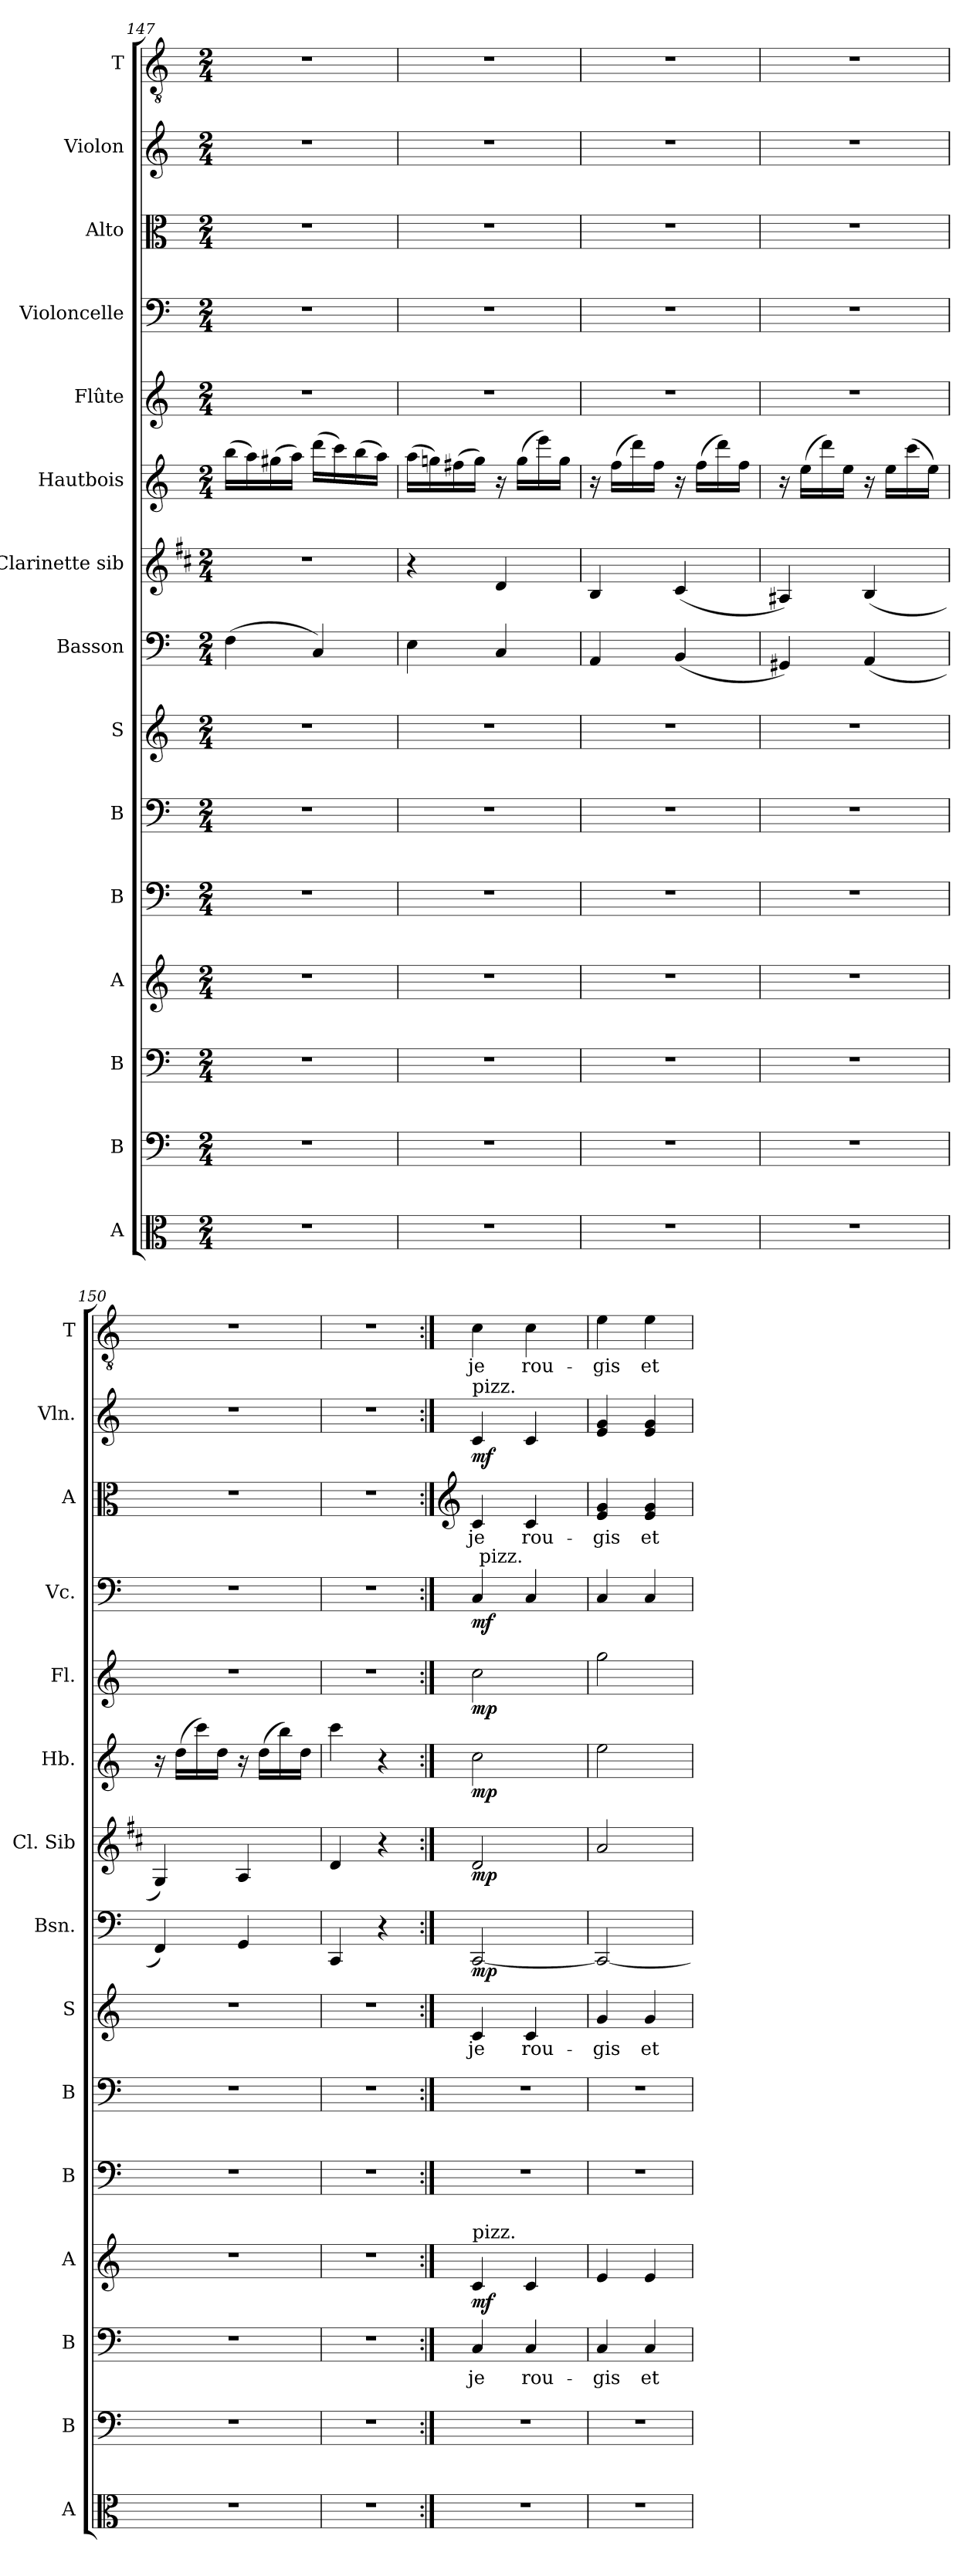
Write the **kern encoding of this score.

**kern	**kern	**kern	**text	**kern	**dynam	**kern	**kern	**kern	**text	**kern	**dynam	**kern	**dynam	**kern	**dynam	**kern	**dynam	**kern	**dynam	**kern	**text	**kern	**dynam	**kern	**text
*part15	*part14	*part13	*part13	*part12	*part12	*part11	*part10	*part9	*part9	*part8	*part8	*part7	*part7	*part6	*part6	*part5	*part5	*part4	*part4	*part3	*part3	*part2	*part2	*part1	*part1
*staff15	*staff14	*staff13	*staff13	*staff12	*staff12	*staff11	*staff10	*staff9	*staff9	*staff8	*staff8	*staff7	*staff7	*staff6	*staff6	*staff5	*staff5	*staff4	*staff4	*staff3	*staff3	*staff2	*staff2	*staff1	*staff1
*I"A	*I"B	*I"B	*	*I"A	*	*I"B	*I"B	*I"S	*	*I"Basson	*	*I"Clarinette sib	*	*I"Hautbois	*	*I"Flûte	*	*I"Violoncelle	*	*I"Alto	*	*I"Violon	*	*I"T	*
*I'A	*I'B	*I'B	*	*I'A	*	*I'B	*I'B	*I'S	*	*I'Bsn.	*	*I'Cl. Sib	*	*I'Hb.	*	*I'Fl.	*	*I'Vc.	*	*I'A	*	*I'Vln.	*	*I'T	*
*clefC3	*clefF4	*clefF4	*	*clefG2	*	*clefF4	*clefF4	*clefG2	*	*clefF4	*	*clefG2	*	*clefG2	*	*clefG2	*	*clefF4	*	*clefC3	*	*clefG2	*	*clefGv2	*
*	*	*	*	*	*	*	*	*	*	*	*	*ITrd1c2	*	*	*	*	*	*	*	*	*	*	*	*	*
*k[]	*k[]	*k[]	*	*k[]	*	*k[]	*k[]	*k[]	*	*k[]	*	*k[]	*	*k[]	*	*k[]	*	*k[]	*	*k[]	*	*k[]	*	*k[]	*
*C:	*C:	*C:	*	*C:	*	*C:	*C:	*C:	*	*C:	*	*C:	*	*C:	*	*C:	*	*C:	*	*C:	*	*C:	*	*C:	*
*M2/4	*M2/4	*M2/4	*	*M2/4	*	*M2/4	*M2/4	*M2/4	*	*M2/4	*	*M2/4	*	*M2/4	*	*M2/4	*	*M2/4	*	*M2/4	*	*M2/4	*	*M2/4	*
=147	=147	=147	=147	=147	=147	=147	=147	=147	=147	=147	=147	=147	=147	=147	=147	=147	=147	=147	=147	=147	=147	=147	=147	=147	=147
2r	2r	2r	.	2r	.	2r	2r	2r	.	(>4F\	.	2r	.	(>16bb\LL	.	2r	.	2r	.	2r	.	2r	.	2r	.
.	.	.	.	.	.	.	.	.	.	.	.	.	.	16aa\)	.	.	.	.	.	.	.	.	.	.	.
.	.	.	.	.	.	.	.	.	.	.	.	.	.	(>16gg#X\	.	.	.	.	.	.	.	.	.	.	.
.	.	.	.	.	.	.	.	.	.	.	.	.	.	16aa\JJ)	.	.	.	.	.	.	.	.	.	.	.
.	.	.	.	.	.	.	.	.	.	4C/)	.	.	.	(>16ddd\LL	.	.	.	.	.	.	.	.	.	.	.
.	.	.	.	.	.	.	.	.	.	.	.	.	.	16ccc\)	.	.	.	.	.	.	.	.	.	.	.
.	.	.	.	.	.	.	.	.	.	.	.	.	.	(>16bb\	.	.	.	.	.	.	.	.	.	.	.
.	.	.	.	.	.	.	.	.	.	.	.	.	.	16aa\JJ)	.	.	.	.	.	.	.	.	.	.	.
=148	=148	=148	=148	=148	=148	=148	=148	=148	=148	=148	=148	=148	=148	=148	=148	=148	=148	=148	=148	=148	=148	=148	=148	=148	=148
2r	2r	2r	.	2r	.	2r	2r	2r	.	4E\	.	4r	.	(>16aa\LL	.	2r	.	2r	.	2r	.	2r	.	2r	.
.	.	.	.	.	.	.	.	.	.	.	.	.	.	16ggn\)	.	.	.	.	.	.	.	.	.	.	.
.	.	.	.	.	.	.	.	.	.	.	.	.	.	(>16ff#X\	.	.	.	.	.	.	.	.	.	.	.
.	.	.	.	.	.	.	.	.	.	.	.	.	.	16gg\JJ)	.	.	.	.	.	.	.	.	.	.	.
.	.	.	.	.	.	.	.	.	.	(<4C/	.	(<4c/	.	16r	.	.	.	.	.	.	.	.	.	.	.
.	.	.	.	.	.	.	.	.	.	.	.	.	.	(>16gg\LL	.	.	.	.	.	.	.	.	.	.	.
.	.	.	.	.	.	.	.	.	.	.	.	.	.	16eee\)	.	.	.	.	.	.	.	.	.	.	.
.	.	.	.	.	.	.	.	.	.	.	.	.	.	16gg\JJ	.	.	.	.	.	.	.	.	.	.	.
!!LO:LB:g=z
=149	=149	=149	=149	=149	=149	=149	=149	=149	=149	=149	=149	=149	=149	=149	=149	=149	=149	=149	=149	=149	=149	=149	=149	=149	=149
2r	2r	2r	.	2r	.	2r	2r	2r	.	(<4AA/	.	(<4A/	.	16r	.	2r	.	2r	.	2r	.	2r	.	2r	.
.	.	.	.	.	.	.	.	.	.	.	.	.	.	(>16ff\LL	.	.	.	.	.	.	.	.	.	.	.
.	.	.	.	.	.	.	.	.	.	.	.	.	.	16ddd\)	.	.	.	.	.	.	.	.	.	.	.
.	.	.	.	.	.	.	.	.	.	.	.	.	.	16ff\JJ	.	.	.	.	.	.	.	.	.	.	.
.	.	.	.	.	.	.	.	.	.	(<4BB/	.	(<4B/	.	16r	.	.	.	.	.	.	.	.	.	.	.
.	.	.	.	.	.	.	.	.	.	.	.	.	.	(>16ff\LL	.	.	.	.	.	.	.	.	.	.	.
.	.	.	.	.	.	.	.	.	.	.	.	.	.	16ddd\)	.	.	.	.	.	.	.	.	.	.	.
.	.	.	.	.	.	.	.	.	.	.	.	.	.	16ff\JJ	.	.	.	.	.	.	.	.	.	.	.
=150	=150	=150	=150	=150	=150	=150	=150	=150	=150	=150	=150	=150	=150	=150	=150	=150	=150	=150	=150	=150	=150	=150	=150	=150	=150
2r	2r	2r	.	2r	.	2r	2r	2r	.	4GG#X/)	.	4G#X/)	.	16r	.	2r	.	2r	.	2r	.	2r	.	2r	.
.	.	.	.	.	.	.	.	.	.	.	.	.	.	(>16ee\LL	.	.	.	.	.	.	.	.	.	.	.
.	.	.	.	.	.	.	.	.	.	.	.	.	.	16ddd\)	.	.	.	.	.	.	.	.	.	.	.
.	.	.	.	.	.	.	.	.	.	.	.	.	.	16ee\JJ	.	.	.	.	.	.	.	.	.	.	.
.	.	.	.	.	.	.	.	.	.	(<4AA/	.	(<4A/	.	16r	.	.	.	.	.	.	.	.	.	.	.
.	.	.	.	.	.	.	.	.	.	.	.	.	.	16ee\LL	.	.	.	.	.	.	.	.	.	.	.
.	.	.	.	.	.	.	.	.	.	.	.	.	.	(>16ccc\	.	.	.	.	.	.	.	.	.	.	.
.	.	.	.	.	.	.	.	.	.	.	.	.	.	16ee\JJ)	.	.	.	.	.	.	.	.	.	.	.
=150X7	=150X7	=150X7	=150X7	=150X7	=150X7	=150X7	=150X7	=150X7	=150X7	=150X7	=150X7	=150X7	=150X7	=150X7	=150X7	=150X7	=150X7	=150X7	=150X7	=150X7	=150X7	=150X7	=150X7	=150X7	=150X7
2r	2r	2r	.	2r	.	2r	2r	2r	.	4FF/)	.	4F/)	.	16r	.	2r	.	2r	.	2r	.	2r	.	2r	.
.	.	.	.	.	.	.	.	.	.	.	.	.	.	(>16dd\LL	.	.	.	.	.	.	.	.	.	.	.
.	.	.	.	.	.	.	.	.	.	.	.	.	.	16ccc\)	.	.	.	.	.	.	.	.	.	.	.
.	.	.	.	.	.	.	.	.	.	.	.	.	.	16dd\JJ	.	.	.	.	.	.	.	.	.	.	.
.	.	.	.	.	.	.	.	.	.	4GG/	.	4G/	.	16r	.	.	.	.	.	.	.	.	.	.	.
.	.	.	.	.	.	.	.	.	.	.	.	.	.	(>16dd\LL	.	.	.	.	.	.	.	.	.	.	.
.	.	.	.	.	.	.	.	.	.	.	.	.	.	16bb\)	.	.	.	.	.	.	.	.	.	.	.
.	.	.	.	.	.	.	.	.	.	.	.	.	.	16dd\JJ	.	.	.	.	.	.	.	.	.	.	.
=151	=151	=151	=151	=151	=151	=151	=151	=151	=151	=151	=151	=151	=151	=151	=151	=151	=151	=151	=151	=151	=151	=151	=151	=151	=151
2r	2r	2r	.	2r	.	2r	2r	2r	.	4CC/	.	4c/	.	4ccc\	.	2r	.	2r	.	2r	.	2r	.	2r	.
.	.	.	.	.	.	.	.	.	.	4r	.	4r	.	4r	.	.	.	.	.	.	.	.	.	.	.
!!LO:PB:g=z
=152:|!	=152:|!	=152:|!	=152:|!	=152:|!	=152:|!	=152:|!	=152:|!	=152:|!	=152:|!	=152:|!	=152:|!	=152:|!	=152:|!	=152:|!	=152:|!	=152:|!	=152:|!	=152:|!	=152:|!	=152:|!	=152:|!	=152:|!	=152:|!	=152:|!	=152:|!
*	*	*	*	*	*	*	*	*	*	*	*	*	*	*	*	*	*	*	*	*clefG2	*	*	*	*	*
!	!	!	!	!	!	!	!	!	!	!	!	!	!	!	!	!	!	!	!	!	!	!LO:TX:a:t=pizz.	!	!	!
!	!	!	!	!LO:TX:a:t=pizz.	!	!	!	!	!	!	!	!	!	!	!	!	!	!	!	!	!	!	!	!	!
!	!	!	!LO:LY:b	!	!LO:DY:b	!	!	!	!LO:LY:b	!	!LO:DY:b	!	!LO:DY:b	!	!LO:DY:b	!	!LO:DY:b	!	!LO:DY:b	!	!LO:LY:b	!	!LO:DY:b	!	!LO:LY:b
*	*	*	*	*	*	*	*	*	*	*	*	*	*	*	*	*	*	*^	*	*	*	*	*	*	*
2r	2r	4C/	je	4c/	mf	2r	2r	4c/	je	[2CC/	mp	2c/	mp	2cc\	mp	2cc\	mp	4C/	96ryy	mf	4c/	je	4c/	mf	4c\	je
!	!	!	!	!	!	!	!	!	!	!	!	!	!	!	!	!	!	!	!LO:TX:a:t=pizz.	!	!	!	!	!	!	!
.	.	.	.	.	.	.	.	.	.	.	.	.	.	.	.	.	.	.	3ryy	.	.	.	.	.	.	.
!	!	!	!LO:LY:b	!	!	!	!	!	!LO:LY:b	!	!	!	!	!	!	!	!	!	!	!	!	!LO:LY:b	!	!	!	!LO:LY:b
.	.	4C/	rou-	4c/	.	.	.	4c/	rou-	.	.	.	.	.	.	.	.	4C/	.	.	4c/	rou-	4c/	.	4c\	rou-
.	.	.	.	.	.	.	.	.	.	.	.	.	.	.	.	.	.	.	12...ryy	.	.	.	.	.	.	.
=153	=153	=153	=153	=153	=153	=153	=153	=153	=153	=153	=153	=153	=153	=153	=153	=153	=153	=153	=153	=153	=153	=153	=153	=153	=153	=153
!	!	!	!LO:LY:b	!	!	!	!	!	!LO:LY:b	!	!	!	!	!	!	!	!	!	!	!	!	!LO:LY:b	!	!	!	!LO:LY:b
*	*	*	*	*	*	*	*	*	*	*	*	*	*	*	*	*	*	*v	*v	*	*	*	*	*	*	*
2r	2r	4C/	-gis	4e/	.	2r	2r	4g/	-gis	2CC/_	.	2g/	.	2ee\	.	2gg\	.	4C/	.	4e/ 4g/	-gis	4e/ 4g/	.	4e\	-gis
!	!	!	!LO:LY:b	!	!	!	!	!	!LO:LY:b	!	!	!	!	!	!	!	!	!	!	!	!LO:LY:b	!	!	!	!LO:LY:b
.	.	4C/	et	4e/	.	.	.	4g/	et	.	.	.	.	.	.	.	.	4C/	.	4e/ 4g/	et	4e/ 4g/	.	4e\	et
=	=	=	=	=	=	=	=	=	=	=	=	=	=	=	=	=	=	=	=	=	=	=	=	=	=
*-	*-	*-	*-	*-	*-	*-	*-	*-	*-	*-	*-	*-	*-	*-	*-	*-	*-	*-	*-	*-	*-	*-	*-	*-	*-
